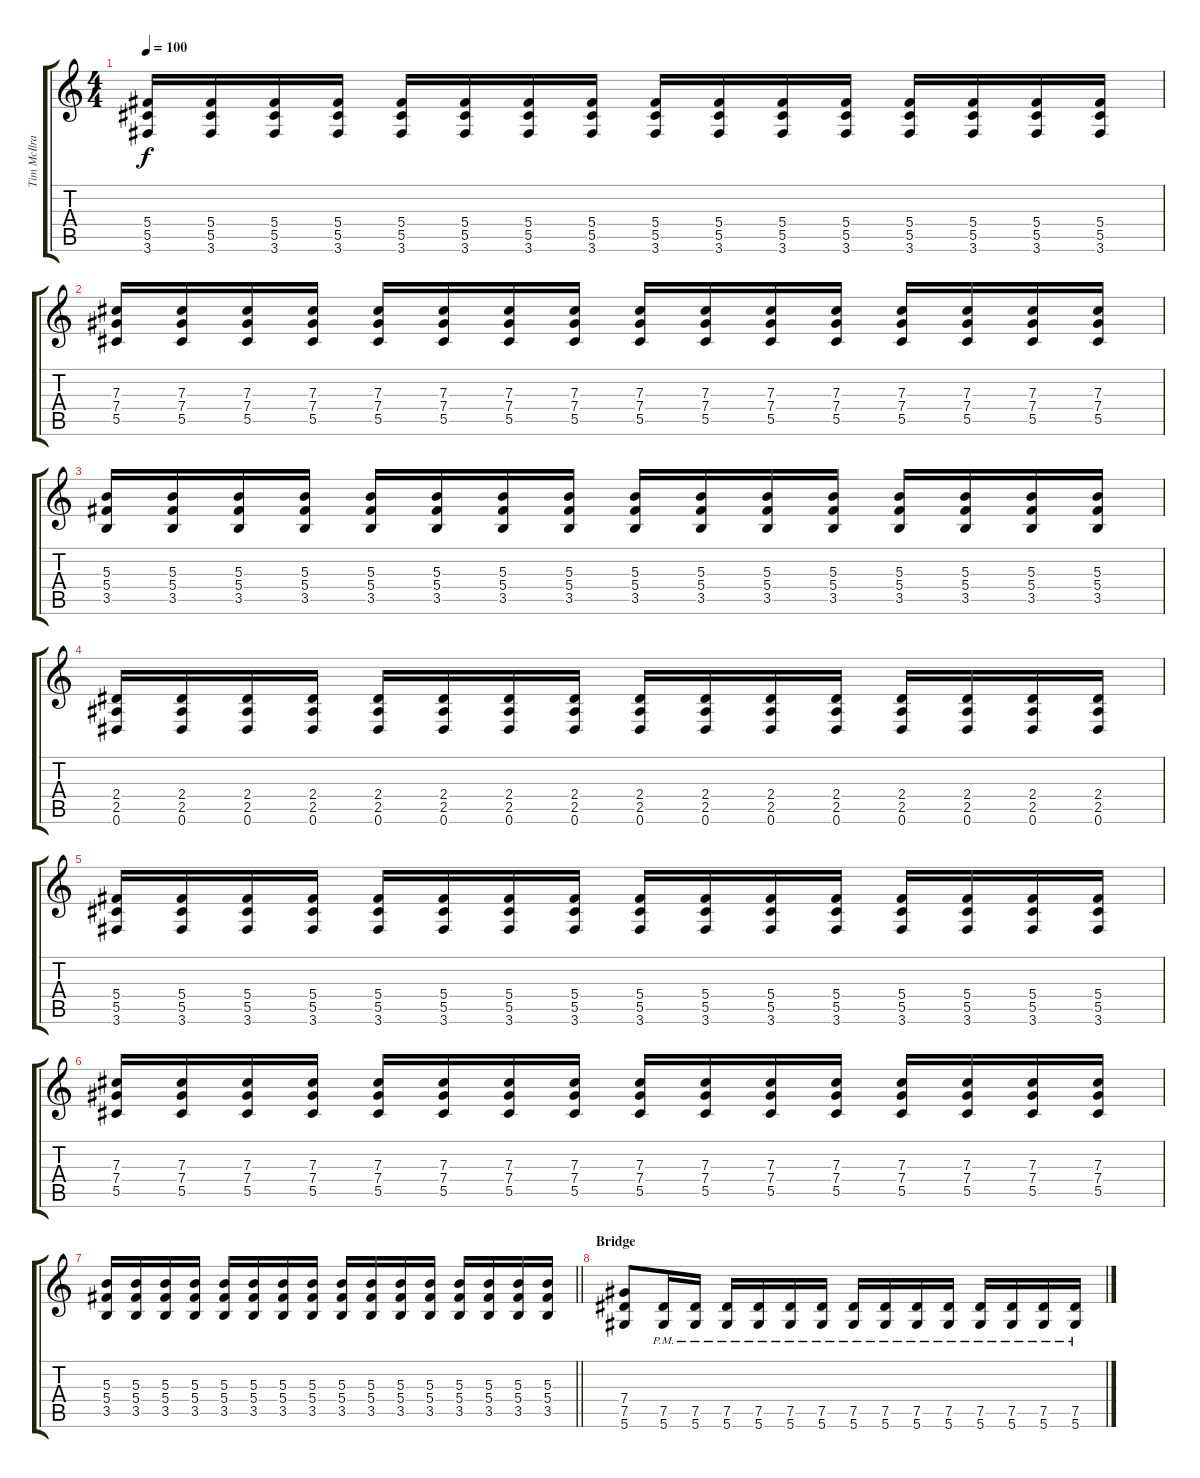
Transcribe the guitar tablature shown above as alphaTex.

\track ("Tim McIlrath" "Tim McIlra") {instrument distortionguitar}
\staff {score tabs}
\tuning (Eb4 Bb3 Gb3 Db3 Ab2 Eb2) {hide}
\ts (4 4)
\tempo 100
\clef g2
\ks c
(5.4 5.5 3.6).16{dy f} (5.4 5.5 3.6).16 (5.4 5.5 3.6).16 (5.4 5.5 3.6).16 (5.4 5.5 3.6).16 (5.4 5.5 3.6).16 (5.4 5.5 3.6).16 (5.4 5.5 3.6).16 (5.4 5.5 3.6).16 (5.4 5.5 3.6).16 (5.4 5.5 3.6).16 (5.4 5.5 3.6).16 (5.4 5.5 3.6).16 (5.4 5.5 3.6).16 (5.4 5.5 3.6).16 (5.4 5.5 3.6).16 |
(7.3 7.4 5.5).16 (7.3 7.4 5.5).16 (7.3 7.4 5.5).16 (7.3 7.4 5.5).16 (7.3 7.4 5.5).16 (7.3 7.4 5.5).16 (7.3 7.4 5.5).16 (7.3 7.4 5.5).16 (7.3 7.4 5.5).16 (7.3 7.4 5.5).16 (7.3 7.4 5.5).16 (7.3 7.4 5.5).16 (7.3 7.4 5.5).16 (7.3 7.4 5.5).16 (7.3 7.4 5.5).16 (7.3 7.4 5.5).16 |
(5.3 5.4 3.5).16 (5.3 5.4 3.5).16 (5.3 5.4 3.5).16 (5.3 5.4 3.5).16 (5.3 5.4 3.5).16 (5.3 5.4 3.5).16 (5.3 5.4 3.5).16 (5.3 5.4 3.5).16 (5.3 5.4 3.5).16 (5.3 5.4 3.5).16 (5.3 5.4 3.5).16 (5.3 5.4 3.5).16 (5.3 5.4 3.5).16 (5.3 5.4 3.5).16 (5.3 5.4 3.5).16 (5.3 5.4 3.5).16 |
(2.4 2.5 0.6).16 (2.4 2.5 0.6).16 (2.4 2.5 0.6).16 (2.4 2.5 0.6).16 (2.4 2.5 0.6).16 (2.4 2.5 0.6).16 (2.4 2.5 0.6).16 (2.4 2.5 0.6).16 (2.4 2.5 0.6).16 (2.4 2.5 0.6).16 (2.4 2.5 0.6).16 (2.4 2.5 0.6).16 (2.4 2.5 0.6).16 (2.4 2.5 0.6).16 (2.4 2.5 0.6).16 (2.4 2.5 0.6).16 |
(5.4 5.5 3.6).16 (5.4 5.5 3.6).16 (5.4 5.5 3.6).16 (5.4 5.5 3.6).16 (5.4 5.5 3.6).16 (5.4 5.5 3.6).16 (5.4 5.5 3.6).16 (5.4 5.5 3.6).16 (5.4 5.5 3.6).16 (5.4 5.5 3.6).16 (5.4 5.5 3.6).16 (5.4 5.5 3.6).16 (5.4 5.5 3.6).16 (5.4 5.5 3.6).16 (5.4 5.5 3.6).16 (5.4 5.5 3.6).16 |
(7.3 7.4 5.5).16 (7.3 7.4 5.5).16 (7.3 7.4 5.5).16 (7.3 7.4 5.5).16 (7.3 7.4 5.5).16 (7.3 7.4 5.5).16 (7.3 7.4 5.5).16 (7.3 7.4 5.5).16 (7.3 7.4 5.5).16 (7.3 7.4 5.5).16 (7.3 7.4 5.5).16 (7.3 7.4 5.5).16 (7.3 7.4 5.5).16 (7.3 7.4 5.5).16 (7.3 7.4 5.5).16 (7.3 7.4 5.5).16 |
\barLineRight lightlight
(5.3 5.4 3.5).16 (5.3 5.4 3.5).16 (5.3 5.4 3.5).16 (5.3 5.4 3.5).16 (5.3 5.4 3.5).16 (5.3 5.4 3.5).16 (5.3 5.4 3.5).16 (5.3 5.4 3.5).16 (5.3 5.4 3.5).16 (5.3 5.4 3.5).16 (5.3 5.4 3.5).16 (5.3 5.4 3.5).16 (5.3 5.4 3.5).16 (5.3 5.4 3.5).16 (5.3 5.4 3.5).16 (5.3 5.4 3.5).16 |
\section ("" "Bridge")
(7.4 7.5 5.6).8 (7.5 5.6{pm}).16 (7.5 5.6{pm}).16 (7.5 5.6{pm}).16 (7.5 5.6{pm}).16 (7.5 5.6{pm}).16 (7.5 5.6{pm}).16 (7.5 5.6{pm}).16 (7.5 5.6{pm}).16 (7.5 5.6{pm}).16 (7.5 5.6{pm}).16 (7.5 5.6{pm}).16 (7.5 5.6{pm}).16 (7.5 5.6{pm}).16 (7.5 5.6{pm}).16
